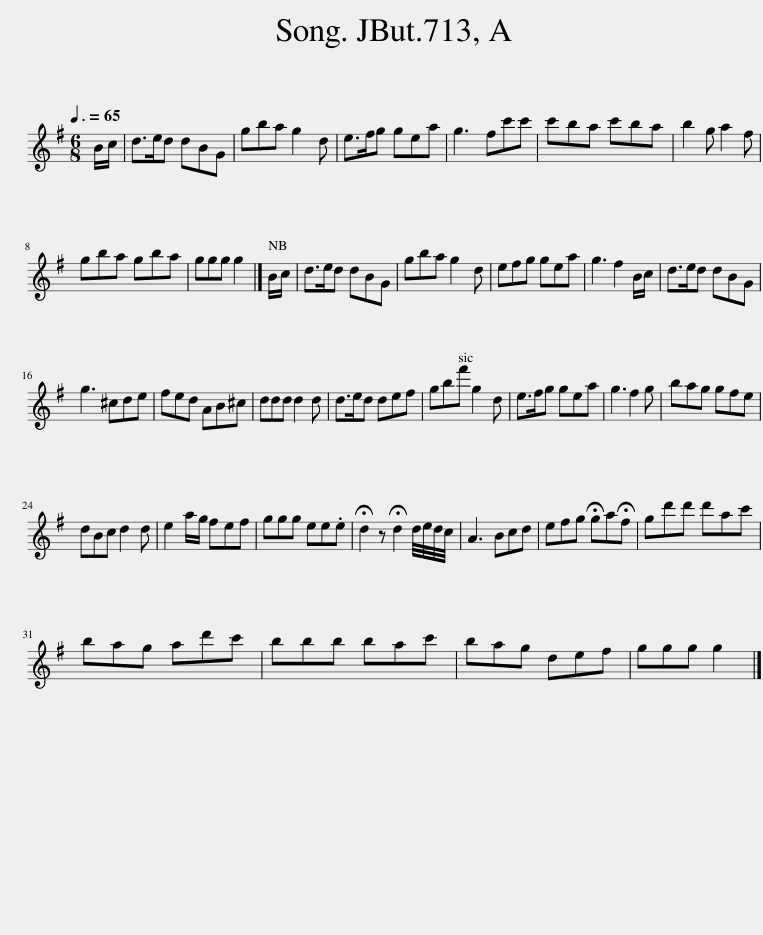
X:1
L:1/8
Q:3/8=65
M:6/8
I:linebreak $
K:G
V:1 treble
V:1
 B/c/ | d>ed dBG | gba g2 d | e>fg gea | g3 fc'c' | %5
 c'ba c'ba | b2 g a2 f |$ gba gba | ggg g2 |] B/c/ | %10
 d>ed dBG | gba g2 d | efg gea | g3 f2 B/c/ | d>ed dBG |$ %15
 g3 ^cde | fed AB^c | ddd d2 d | d>ed def | gbf' g2 d | %20
 e>fg gea | g3 f2 g | bag gfe |$ dBc d2 d | e2 a/g/ fef | %25
 ggg ee.e | !fermata!d2 z !fermata!d2 d/4e/4d/4c/4 | A3 Bcd | efg !fermata!ga!fermata!f | gd'd' d'ac' |$ %30
 bag ad'c' | bbb bac' | bag def | ggg g2 |] %34
